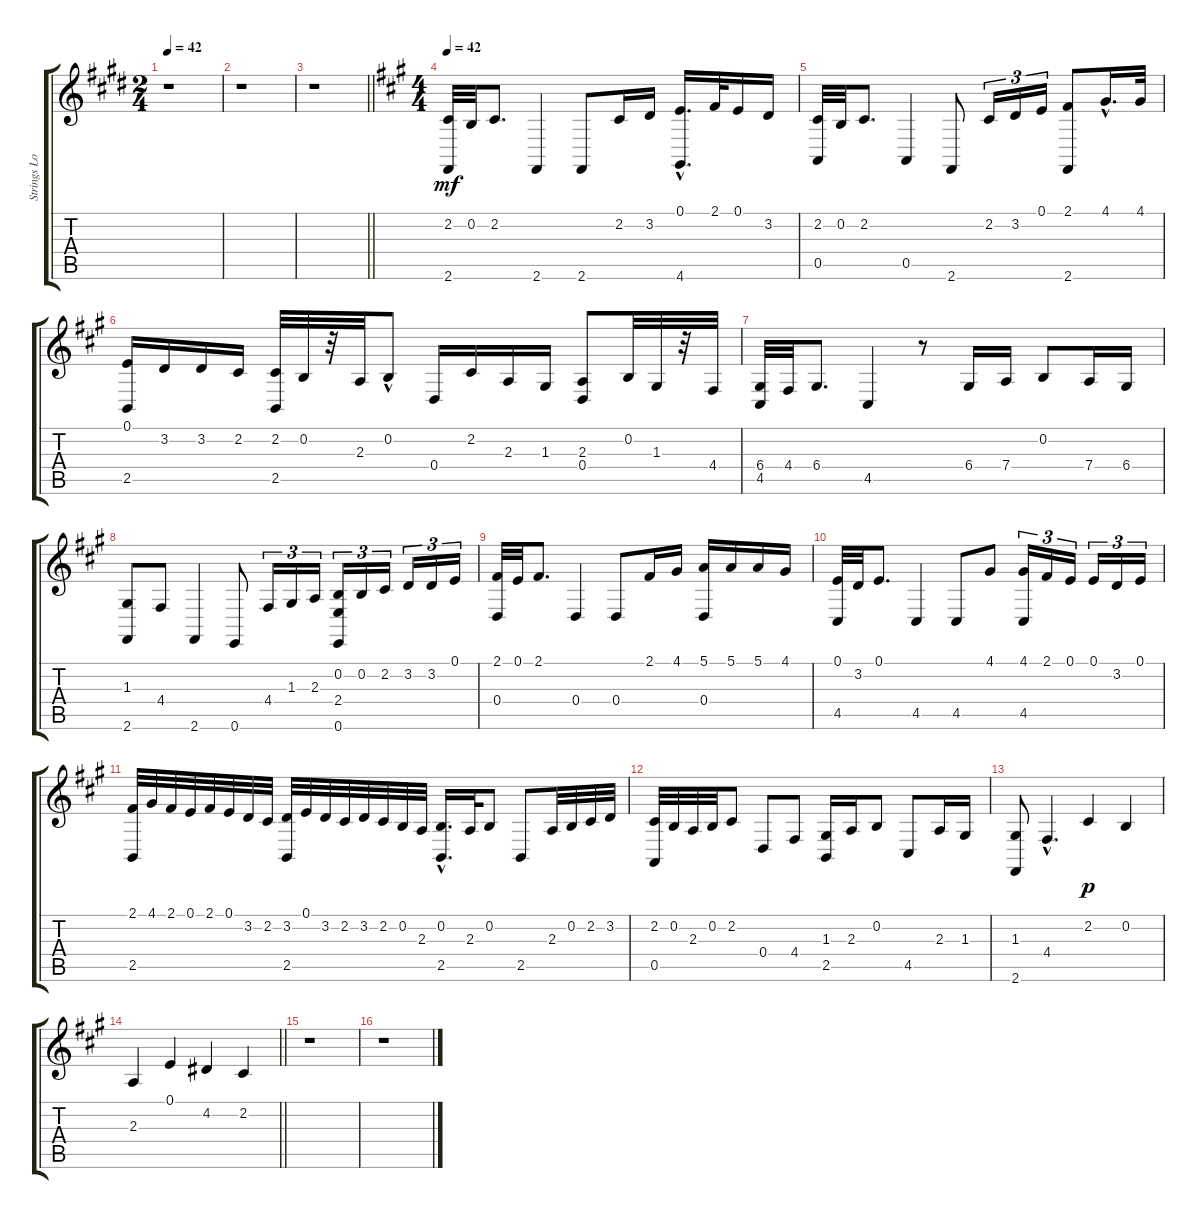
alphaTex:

\track ("Strings Lower" "Strings Lo") {instrument stringensemble1}
\staff {score tabs}
\tuning (E4 B3 G3 D3 A2 E2) {hide}
\ts (2 4)
\tempo 42
\clef g2
\ks e
r.1{dy mp} |
r.1 |
\barLineRight lightlight
r.1 |
\ts (4 4)
\tempo 42
\ks a
(2.2 2.6).32{dy mf volume 16} 0.2.32 2.2.8{d} 2.6.4 2.6.8 2.2.16 3.2.16 (0.1{hac} 4.6).16{d} 2.1.32 0.1.16 3.2.16 |
(2.2 0.5).32 0.2.32 2.2.8{d} 0.5.4 2.6.8 2.2.16{tu (3 2)} 3.2.16{tu (3 2)} 0.1.16{tu (3 2)} (2.1 2.6).8 4.1{hac}.16{d} 4.1.32 |
(0.1 2.5).16 3.2.16 3.2.16 2.2.16 (2.2 2.5).32 0.2.32 r.32 2.3.32 0.2{hac}.8 0.4.16 2.2.16 2.3.16 1.3.16 (2.3 0.4).8 0.2.32 1.3.32 r.32 4.4.32 |
(6.4 4.5).32 4.4.32 6.4.8{d} 4.5.4 r.8 6.4.16 7.4.16 0.2.8 7.4.16 6.4.16 |
(1.3 2.6).8 4.4.8 2.6.4 0.6.8 4.4.16{tu (3 2)} 1.3.16{tu (3 2)} 2.3.16{tu (3 2)} (0.2 2.4 0.6).16{tu (3 2)} 0.2.16{tu (3 2)} 2.2.16{tu (3 2)} 3.2.16{tu (3 2)} 3.2.16{tu (3 2)} 0.1.16{tu (3 2)} |
(2.1 0.4).32 0.1.32 2.1.8{d} 0.4.4 0.4.8 2.1.16 4.1.16 (5.1 0.4).16 5.1.16 5.1.16 4.1.16 |
(0.1 4.5).32 3.2.32 0.1.8{d} 4.5.4 4.5.8 4.1.8 (4.1 4.5).16{tu (3 2)} 2.1.16{tu (3 2)} 0.1.16{tu (3 2)} 0.1.16{tu (3 2)} 3.2.16{tu (3 2)} 0.1.16{tu (3 2)} |
(2.1 2.5).32 4.1.32 2.1.32 0.1.32 2.1.32 0.1.32 3.2.32 2.2.32 (3.2 2.5).32 0.1.32 3.2.32 2.2.32 3.2.32 2.2.32 0.2.32 2.3.32 (0.2{hac} 2.5).16{d} 2.3.32 0.2.8 2.5.8 2.3.32 0.2.32 2.2.32 3.2.32 |
(2.2 0.5).32 0.2.32 2.3.32 0.2.32 2.2.8 0.4.8 4.4.8 (1.3 2.5).16 2.3.16 0.2.8 4.5.8 2.3.16 1.3.16 |
(1.3 2.6).8 4.4{hac}.4{d} 2.2.4{dy p} 0.2.4 |
\barLineRight lightlight
2.3.4 0.1.4 4.2.4 2.2.4 |
r.1 |
r.1
